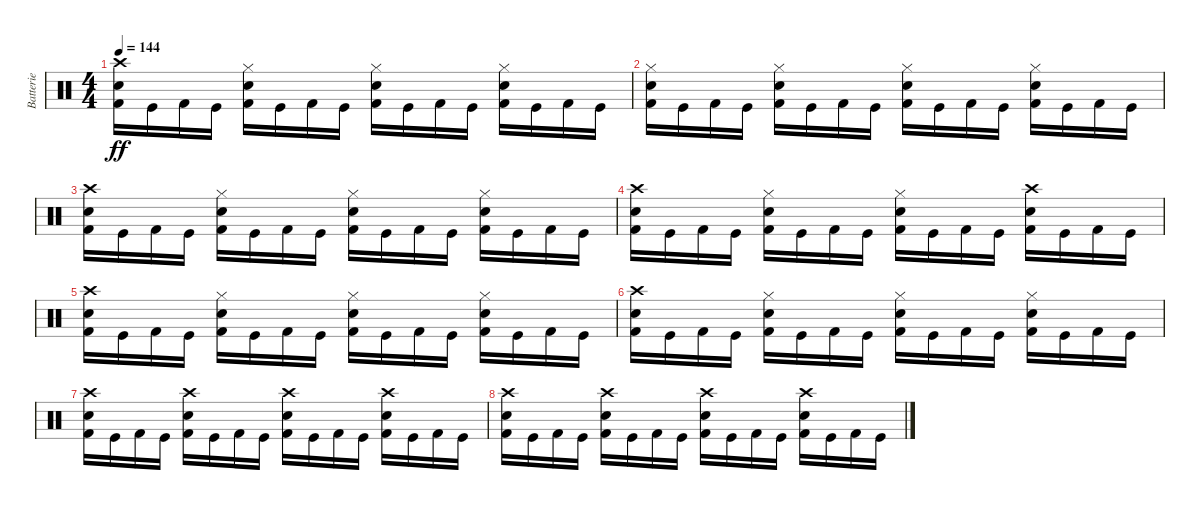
\track ("Batterie" "Batterie") {instrument percussion}
\staff {score}
\articulation defaults
\ts (4 4)
\tempo 144
\clef neutral
\ks c
("Crash high (hit)" "Snare (hit) 2" "Kick (hit) 2").16{dy ff} "Kick (hit)".16 "Kick (hit) 2".16 "Kick (hit)".16 ("Hi-Hat (closed)" "Snare (hit) 2" "Kick (hit) 2").16 "Kick (hit)".16 "Kick (hit) 2".16 "Kick (hit)".16 ("Hi-Hat (closed)" "Snare (hit) 2" "Kick (hit) 2").16 "Kick (hit)".16 "Kick (hit) 2".16 "Kick (hit)".16 ("Hi-Hat (closed)" "Snare (hit) 2" "Kick (hit) 2").16 "Kick (hit)".16 "Kick (hit) 2".16 "Kick (hit)".16 |
("Hi-Hat (closed)" "Snare (hit) 2" "Kick (hit) 2").16 "Kick (hit)".16 "Kick (hit) 2".16 "Kick (hit)".16 ("Hi-Hat (closed)" "Snare (hit) 2" "Kick (hit) 2").16 "Kick (hit)".16 "Kick (hit) 2".16 "Kick (hit)".16 ("Hi-Hat (closed)" "Snare (hit) 2" "Kick (hit) 2").16 "Kick (hit)".16 "Kick (hit) 2".16 "Kick (hit)".16 ("Hi-Hat (closed)" "Snare (hit) 2" "Kick (hit) 2").16 "Kick (hit)".16 "Kick (hit) 2".16 "Kick (hit)".16 |
("Crash high (hit)" "Snare (hit) 2" "Kick (hit) 2").16 "Kick (hit)".16 "Kick (hit) 2".16 "Kick (hit)".16 ("Hi-Hat (closed)" "Snare (hit) 2" "Kick (hit) 2").16 "Kick (hit)".16 "Kick (hit) 2".16 "Kick (hit)".16 ("Hi-Hat (closed)" "Snare (hit) 2" "Kick (hit) 2").16 "Kick (hit)".16 "Kick (hit) 2".16 "Kick (hit)".16 ("Hi-Hat (closed)" "Snare (hit) 2" "Kick (hit) 2").16 "Kick (hit)".16 "Kick (hit) 2".16 "Kick (hit)".16 |
("Crash high (hit)" "Snare (hit) 2" "Kick (hit) 2").16 "Kick (hit)".16 "Kick (hit) 2".16 "Kick (hit)".16 ("Hi-Hat (closed)" "Snare (hit) 2" "Kick (hit) 2").16 "Kick (hit)".16 "Kick (hit) 2".16 "Kick (hit)".16 ("Hi-Hat (closed)" "Snare (hit) 2" "Kick (hit) 2").16 "Kick (hit)".16 "Kick (hit) 2".16 "Kick (hit)".16 ("Crash high (hit)" "Snare (hit) 2" "Kick (hit) 2").16 "Kick (hit)".16 "Kick (hit) 2".16 "Kick (hit)".16 |
("Crash high (hit)" "Snare (hit) 2" "Kick (hit) 2").16 "Kick (hit)".16 "Kick (hit) 2".16 "Kick (hit)".16 ("Hi-Hat (closed)" "Snare (hit) 2" "Kick (hit) 2").16 "Kick (hit)".16 "Kick (hit) 2".16 "Kick (hit)".16 ("Hi-Hat (closed)" "Snare (hit) 2" "Kick (hit) 2").16 "Kick (hit)".16 "Kick (hit) 2".16 "Kick (hit)".16 ("Hi-Hat (closed)" "Snare (hit) 2" "Kick (hit) 2").16 "Kick (hit)".16 "Kick (hit) 2".16 "Kick (hit)".16 |
("Crash high (hit)" "Snare (hit) 2" "Kick (hit) 2").16 "Kick (hit)".16 "Kick (hit) 2".16 "Kick (hit)".16 ("Hi-Hat (closed)" "Snare (hit) 2" "Kick (hit) 2").16 "Kick (hit)".16 "Kick (hit) 2".16 "Kick (hit)".16 ("Hi-Hat (closed)" "Snare (hit) 2" "Kick (hit) 2").16 "Kick (hit)".16 "Kick (hit) 2".16 "Kick (hit)".16 ("Hi-Hat (closed)" "Snare (hit) 2" "Kick (hit) 2").16 "Kick (hit)".16 "Kick (hit) 2".16 "Kick (hit)".16 |
("Crash high (hit)" "Snare (hit) 2" "Kick (hit) 2").16 "Kick (hit)".16 "Kick (hit) 2".16 "Kick (hit)".16 ("Crash high (hit)" "Snare (hit) 2" "Kick (hit) 2").16 "Kick (hit)".16 "Kick (hit) 2".16 "Kick (hit)".16 ("Crash high (hit)" "Snare (hit) 2" "Kick (hit) 2").16 "Kick (hit)".16 "Kick (hit) 2".16 "Kick (hit)".16 ("Crash high (hit)" "Snare (hit) 2" "Kick (hit) 2").16 "Kick (hit)".16 "Kick (hit) 2".16 "Kick (hit)".16 |
("Crash high (hit)" "Snare (hit) 2" "Kick (hit) 2").16 "Kick (hit)".16 "Kick (hit) 2".16 "Kick (hit)".16 ("Crash high (hit)" "Snare (hit) 2" "Kick (hit) 2").16 "Kick (hit)".16 "Kick (hit) 2".16 "Kick (hit)".16 ("Crash high (hit)" "Snare (hit) 2" "Kick (hit) 2").16 "Kick (hit)".16 "Kick (hit) 2".16 "Kick (hit)".16 ("Crash high (hit)" "Snare (hit) 2" "Kick (hit) 2").16 "Kick (hit)".16 "Kick (hit) 2".16 "Kick (hit)".16
